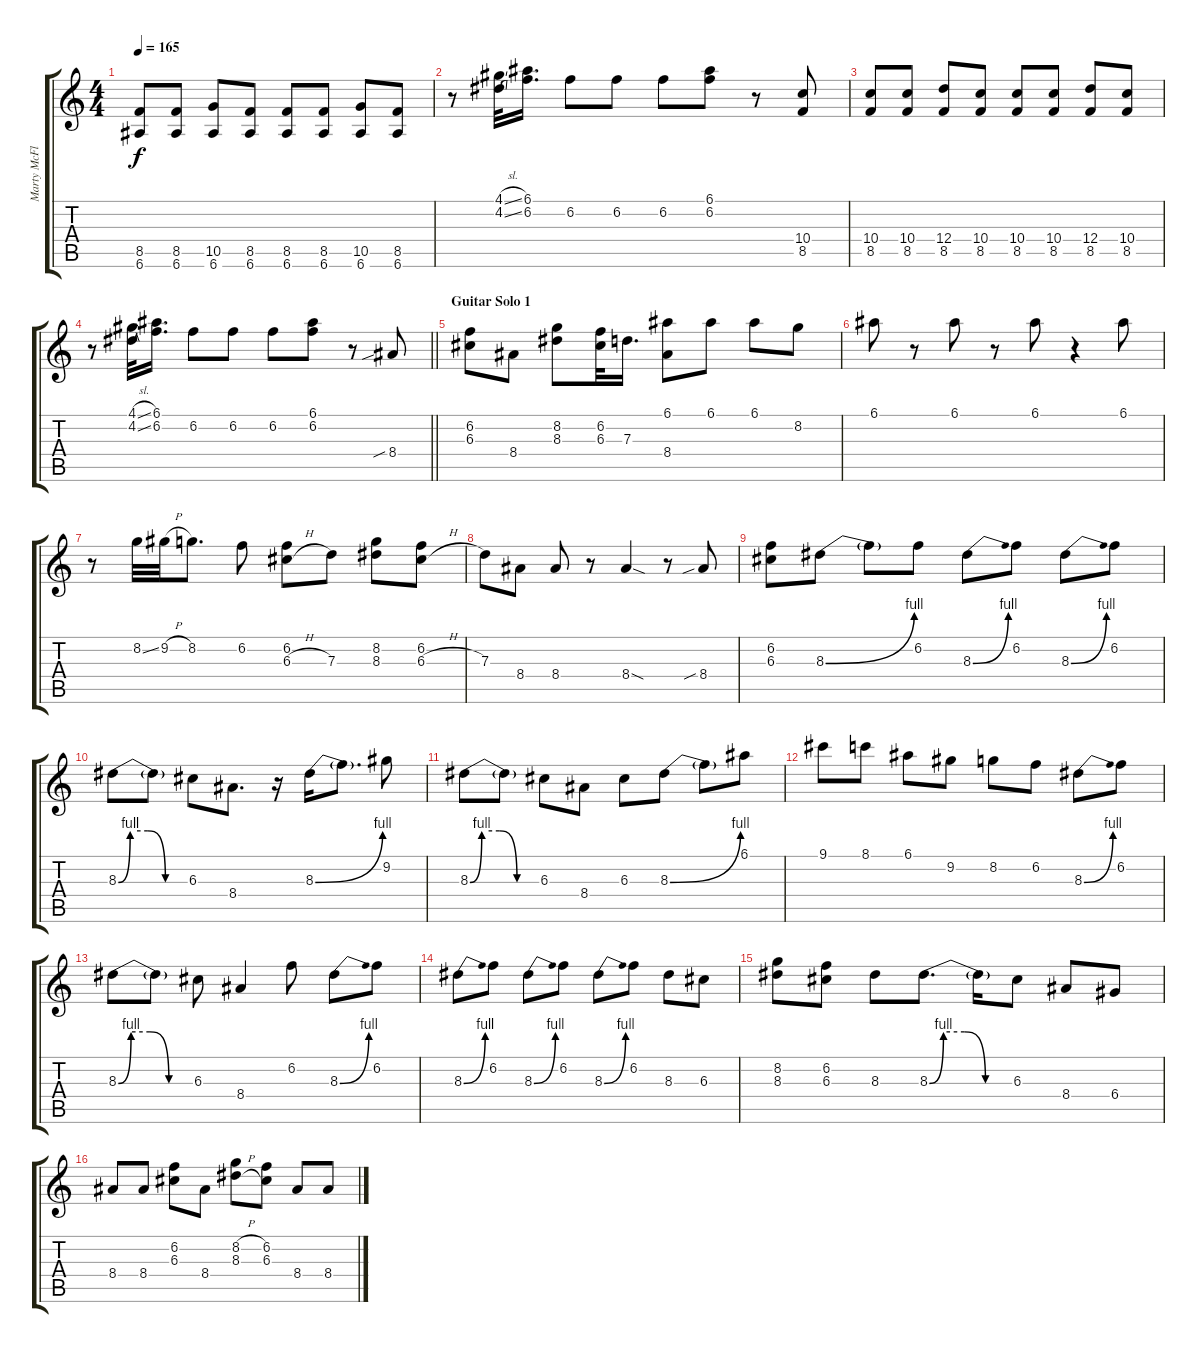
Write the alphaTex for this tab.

\track ("Marty McFly" "Marty McFl") {instrument overdrivenguitar}
\staff {score tabs}
\tuning (E4 B3 G3 D3 A2 E2) {hide}
\ts (4 4)
\tempo 165
\clef g2
\ks c
(8.5 6.6).8{dy f} (8.5 6.6).8 (10.5 6.6).8 (8.5 6.6).8 (8.5 6.6).8 (8.5 6.6).8 (10.5 6.6).8 (8.5 6.6).8 |
r.8 (4.1{sl} 4.2{sl}).32 (6.1 6.2).16{d} 6.2.8 6.2.8 6.2.8 (6.1 6.2).8 r.8 (10.4 8.5).8 |
(10.4 8.5).8 (10.4 8.5).8 (12.4 8.5).8 (10.4 8.5).8 (10.4 8.5).8 (10.4 8.5).8 (12.4 8.5).8 (10.4 8.5).8 |
\barLineRight lightlight
r.8 (4.1{sl} 4.2{sl}).32 (6.1 6.2).16{d} 6.2.8 6.2.8 6.2.8 (6.1 6.2).8 r.8 8.4{sib}.8 |
\section ("" "Guitar Solo 1")
(6.2 6.3).8 8.4.8 (8.2 8.3).8 (6.2 6.3).32 7.3.16{d} (6.1 8.4).8 6.1.8 6.1.8 8.2.8 |
6.1.8 r.8 6.1.8 r.8 6.1.8 r.4 6.1.8 |
r.8 8.2{ss}.32 9.2{h}.32 8.2.8{d} 6.2.8 (6.2 6.3{h}).8 7.3.8 (8.2 8.3).8 (6.2 6.3{h}).8 |
7.3.8 8.4.8 8.4.8 r.8 8.4{sod}.4 r.8 8.4{sib}.8 |
(6.2 6.3).8 8.3{be (bend 0 0 60 4)}.8 8.3{t}.8 6.2.8 8.3{be (bend 0 0 60 4)}.8 6.2.8 8.3{be (bend 0 0 60 4)}.8 6.2.8 |
8.3{be (custom 0 0 10 4 25 4 40 0 60 0)}.8 8.3{t}.8 6.3.8 8.4.8{d} r.16 8.3{be (bend 0 0 60 4)}.16 8.3{t}.8{d} 9.2.8 |
8.3{be (custom 0 0 10 4 25 4 40 0 60 0)}.8 8.3{t}.8 6.3.8 8.4.8 6.3.8 8.3{be (bend 0 0 60 4)}.8 8.3{t}.8 6.1.8 |
9.1.8 8.1.8 6.1.8 9.2.8 8.2.8 6.2.8 8.3{be (bend 0 0 60 4)}.8 6.2.8 |
8.3{be (custom 0 0 10 4 25 4 40 0 60 0)}.8 8.3{t}.8 6.3.8 8.4.4 6.2.8 8.3{be (bend 0 0 60 4)}.8 6.2.8 |
8.3{be (bend 0 0 60 4)}.8 6.2.8 8.3{be (bend 0 0 60 4)}.8 6.2.8 8.3{be (bend 0 0 60 4)}.8 6.2.8 8.3.8 6.3.8 |
(8.2 8.3).8 (6.2 6.3).8 8.3.8 8.3{be (custom 0 0 10 4 25 4 40 0 60 0)}.8{d} 8.3{t}.16 6.3.8 8.4.8 6.4.8 |
8.4.8 8.4.8 (6.2 6.3).8 8.4.8 (8.2{h} 8.3{h}).8 (6.2 6.3).8 8.4.8 8.4.8
